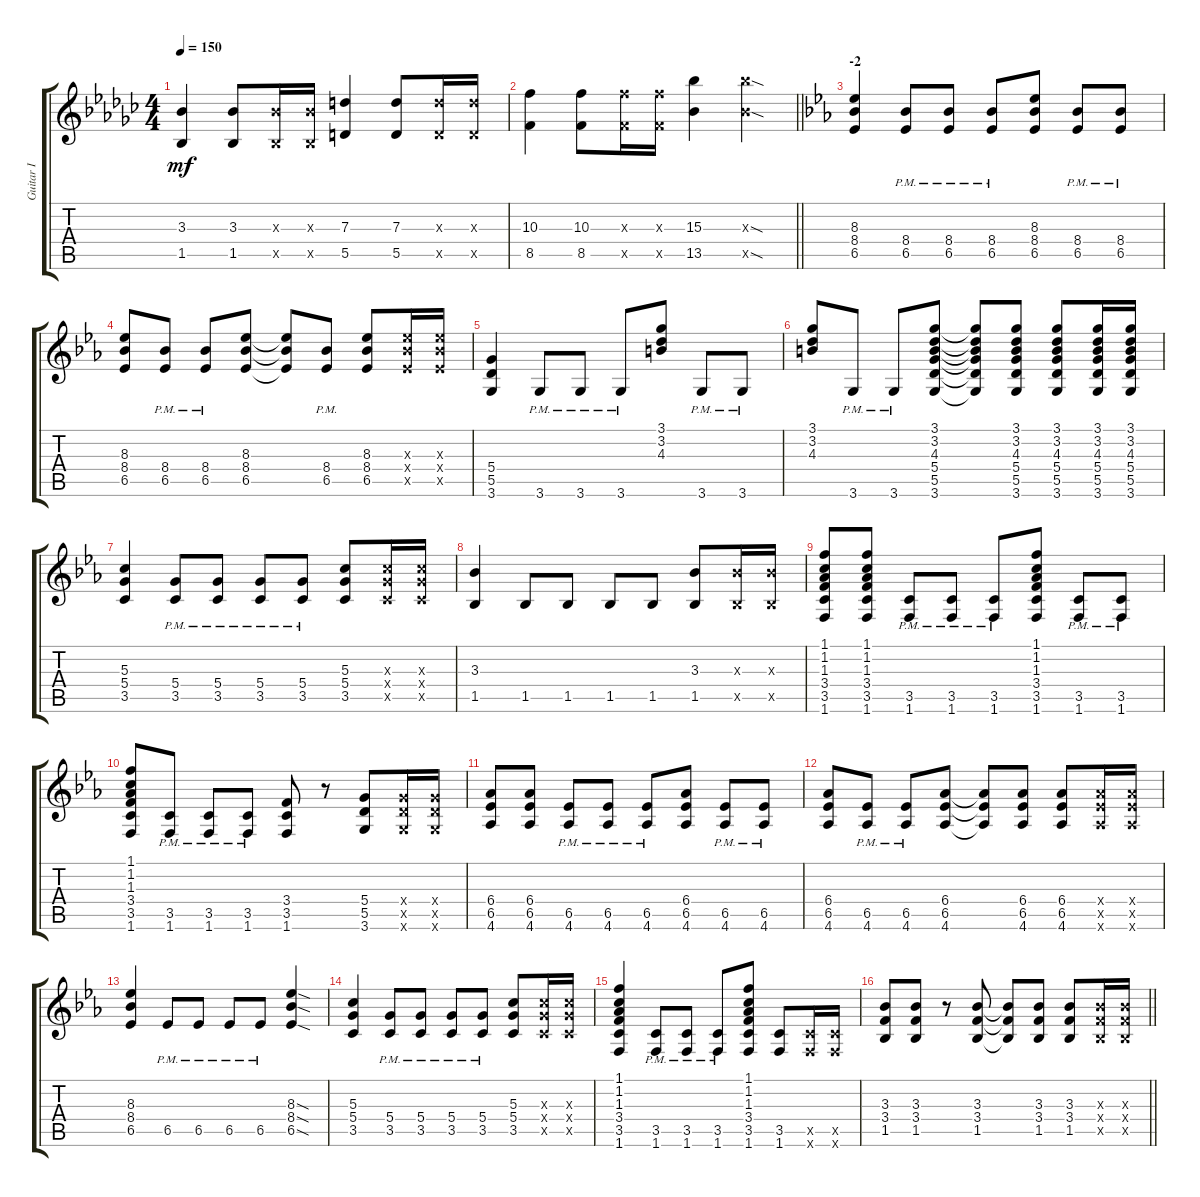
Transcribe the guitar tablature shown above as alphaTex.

\track ("Guitar I" "Guitar I") {instrument distortionguitar}
\staff {score tabs}
\tuning (E4 B3 G3 D3 A2 E2) {hide}
\ts (4 4)
\tempo 150
\clef g2
\ks ebminor
(3.3 1.5).4{dy mf} (3.3 1.5).8 (3.3{x} 1.5{x}).16 (3.3{x} 1.5{x}).16 (7.3 5.5).4 (7.3 5.5).8 (7.3{x} 5.5{x}).16 (7.3{x} 5.5{x}).16 |
\barLineRight lightlight
(10.3 8.5).4 (10.3 8.5).8 (10.3{x} 8.5{x}).16 (10.3{x} 8.5{x}).16 (15.3 13.5).4 (15.3{sod x} 13.5{sod x}).4 |
\section ("" "-2")
\ks eb
(8.3 8.4 6.5).4 (8.4{pm} 6.5{pm}).8 (8.4{pm} 6.5{pm}).8 (8.4{pm} 6.5{pm}).8 (8.3 8.4 6.5).8 (8.4{pm} 6.5{pm}).8 (8.4{pm} 6.5{pm}).8 |
(8.3 8.4 6.5).8 (8.4{pm} 6.5{pm}).8 (8.4{pm} 6.5{pm}).8 (8.3 8.4 6.5).8 (8.3{t} 8.4{t} 6.5{t}).8 (8.4 6.5{pm}).8 (8.3 8.4 6.5).8 (8.3{x} 8.4{x} 6.5{x}).16 (8.3{x} 8.4{x} 6.5{x}).16 |
(5.4 5.5 3.6).4 3.6{pm}.8 3.6{pm}.8 3.6{pm}.8 (3.1 3.2 4.3).8 3.6{pm}.8 3.6{pm}.8 |
(3.1 3.2 4.3).8 3.6{pm}.8 3.6{pm}.8 (3.1 3.2 4.3 5.4 5.5 3.6).8 (3.1{t} 3.2{t} 4.3{t} 5.4{t} 5.5{t} 3.6{t}).8 (3.1 3.2 4.3 5.4 5.5 3.6).8 (3.1 3.2 4.3 5.4 5.5 3.6).8 (3.1 3.2 4.3 5.4 5.5 3.6).16 (3.1 3.2 4.3 5.4 5.5 3.6).16 |
(5.3 5.4 3.5).4 (5.4{pm} 3.5{pm}).8 (5.4{pm} 3.5{pm}).8 (5.4{pm} 3.5{pm}).8 (5.4{pm} 3.5{pm}).8 (5.3 5.4 3.5).8 (5.3{x} 5.4{x} 3.5{x}).16 (5.3{x} 5.4{x} 3.5{x}).16 |
(3.3 1.5).4 1.5.8 1.5.8 1.5.8 1.5.8 (3.3 1.5).8 (3.3{x} 1.5{x}).16 (3.3{x} 1.5{x}).16 |
(1.1 1.2 1.3 3.4 3.5 1.6).8 (1.1 1.2 1.3 3.4 3.5 1.6).8 (3.5{pm} 1.6{pm}).8 (3.5{pm} 1.6{pm}).8 (3.5{pm} 1.6{pm}).8 (1.1 1.2 1.3 3.4 3.5 1.6).8 (3.5{pm} 1.6{pm}).8 (3.5{pm} 1.6{pm}).8 |
(1.1 1.2 1.3 3.4 3.5 1.6).8 (3.5{pm} 1.6{pm}).8 (3.5{pm} 1.6{pm}).8 (3.5{pm} 1.6{pm}).8 (3.4 3.5 1.6).8 r.8 (5.4 5.5 3.6).8 (5.4{x} 5.5{x} 3.6{x}).16 (5.4{x} 5.5{x} 3.6{x}).16 |
(6.4 6.5 4.6).8 (6.4 6.5 4.6).8 (6.5{pm} 4.6{pm}).8 (6.5{pm} 4.6{pm}).8 (6.5{pm} 4.6{pm}).8 (6.4 6.5 4.6).8 (6.5{pm} 4.6{pm}).8 (6.5{pm} 4.6{pm}).8 |
(6.4 6.5 4.6).8 (6.5{pm} 4.6{pm}).8 (6.5{pm} 4.6{pm}).8 (6.4 6.5 4.6).8 (6.4{t} 6.5{t} 4.6{t}).8 (6.4 6.5 4.6).8 (6.4 6.5 4.6).8 (6.4{x} 6.5{x} 4.6{x}).16 (6.4{x} 6.5{x} 4.6{x}).16 |
(8.3 8.4 6.5).4 6.5{pm}.8 6.5{pm}.8 6.5{pm}.8 6.5{pm}.8 (8.3{sod} 8.4{sod} 6.5{sod}).4 |
(5.3 5.4 3.5).4 (5.4{pm} 3.5{pm}).8 (5.4{pm} 3.5{pm}).8 (5.4{pm} 3.5{pm}).8 (5.4{pm} 3.5{pm}).8 (5.3 5.4 3.5).8 (5.3{x} 5.4{x} 3.5{x}).16 (5.3{x} 5.4{x} 3.5{x}).16 |
(1.1 1.2 1.3 3.4 3.5 1.6).4 (3.5{pm} 1.6{pm}).8 (3.5{pm} 1.6{pm}).8 (3.5{pm} 1.6{pm}).8 (1.1 1.2 1.3 3.4 3.5 1.6).8 (3.5 1.6).8 (3.5{x} 1.6{x}).16 (3.5{x} 1.6{x}).16 |
\barLineRight lightlight
(3.3 3.4 1.5).8 (3.3 3.4 1.5).8 r.8 (3.3 3.4 1.5).8 (3.3{t} 3.4{t} 1.5{t}).8 (3.3 3.4 1.5).8 (3.3 3.4 1.5).8 (3.3{x} 3.4{x} 1.5{x}).16 (3.3{x} 3.4{x} 1.5{x}).16
